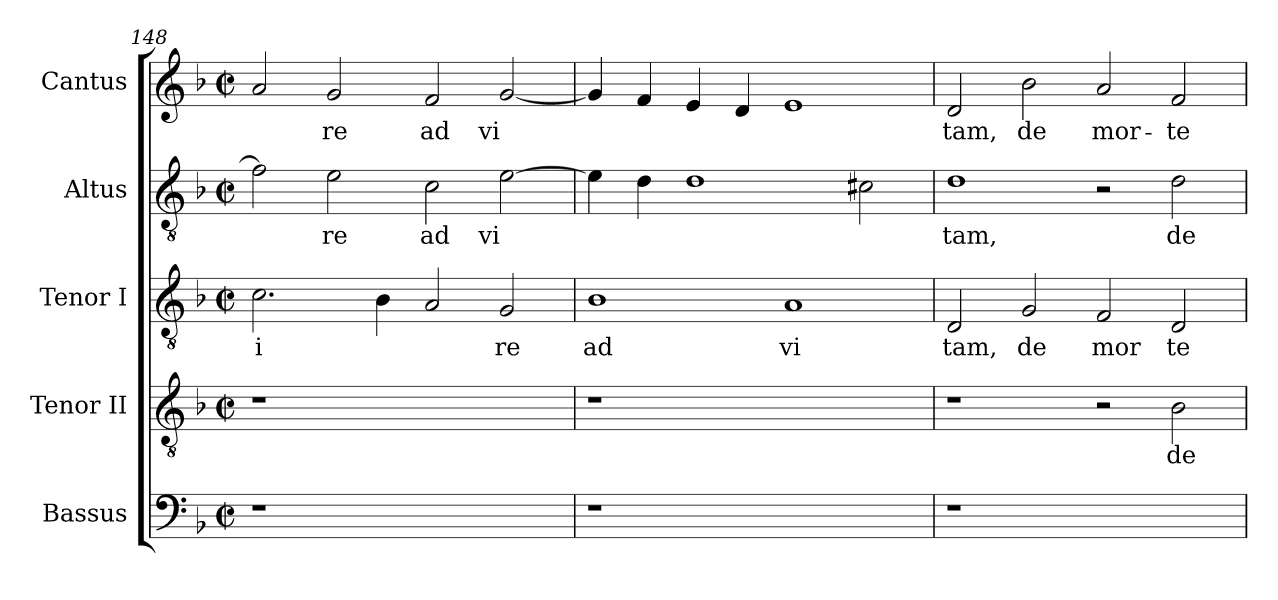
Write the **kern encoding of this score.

**kern	**kern	**text	**kern	**text	**kern	**text	**kern	**text
*part5	*part4	*part4	*part3	*part3	*part2	*part2	*part1	*part1
*staff5	*staff4	*staff4	*staff3	*staff3	*staff2	*staff2	*staff1	*staff1
*I"Bassus	*I"Tenor II	*	*I"Tenor I	*	*I"Altus	*	*I"Cantus	*
*I'B	*I'T II	*	*I'T I	*	*I'A	*	*I'C	*
*clefF4	*clefGv2	*	*clefGv2	*	*clefGv2	*	*clefG2	*
*k[b-]	*k[b-]	*	*k[b-]	*	*k[b-]	*	*k[b-]	*
*F:	*F:	*	*F:	*	*F:	*	*F:	*
*M2/2	*M2/2	*	*M2/2	*	*M2/2	*	*M2/2	*
*met(c|)	*met(c|)	*	*met(c|)	*	*met(c|)	*	*met(c|)	*
=148	=148	=148	=148	=148	=148	=148	=148	=148
!	!	!	!	!LO:LY:b:cj	!	!LO:LY:b:cj	!	!LO:LY:b:cj
1r	1r	.	2.c\	-i-	2f\]	--	2a/	--
!	!	!	!	!	!	!LO:LY:b:cj	!	!LO:LY:b:cj
.	.	.	.	.	2e\	-re	2g/	-re
!	!	!	!	!LO:LY:b:cj	!	!	!	!
.	.	.	4B-\	--	.	.	.	.
!	!	!	!	!LO:LY:b:cj	!	!LO:LY:b:cj	!	!LO:LY:b:cj
1ryy	1ryy	.	2A/	--	2c\	ad	2f/	ad
!	!	!	!	!LO:LY:b:cj	!	!LO:LY:b:cj	!	!LO:LY:b:cj
.	.	.	2G/	-re	[<2e\	vi-	[<2g/	vi-
!!LO:LB:g=z
=149	=149	=149	=149	=149	=149	=149	=149	=149
!	!	!	!	!LO:LY:b:cj	!	!LO:LY:b:cj	!	!LO:LY:b:cj
1r	1r	.	1B-	ad	4e\]	--	4g/]	--
!	!	!	!	!	!	!LO:LY:b:cj	!	!LO:LY:b:cj
.	.	.	.	.	4d\	--	4f/	--
!	!	!	!	!	!	!LO:LY:b:cj	!	!LO:LY:b:cj
.	.	.	.	.	1d	--	4e/	--
!	!	!	!	!	!	!	!	!LO:LY:b:cj
.	.	.	.	.	.	.	4d/	--
!	!	!	!	!LO:LY:b:cj	!	!	!	!LO:LY:b:cj
1ryy	1ryy	.	1A	vi	.	.	1e	--
!	!	!	!	!	!	!LO:LY:b:cj	!	!
.	.	.	.	.	2c#\	--	.	.
=150	=150	=150	=150	=150	=150	=150	=150	=150
!	!	!	!	!LO:LY:b:cj	!	!LO:LY:b:cj	!	!LO:LY:b:cj
1r	1r	.	2D/	tam,	1d	-tam,	2d/	-tam,
!	!	!	!	!LO:LY:b:cj	!	!	!	!LO:LY:b:cj
.	.	.	2G/	de	.	.	2b-\	de
!	!	!	!	!LO:LY:b:cj	!	!	!	!LO:LY:b:cj
1ryy	2r	.	2F/	mor	2r	.	2a/	mor-
!	!	!LO:LY:b:cj	!	!LO:LY:b:cj	!	!LO:LY:b:cj	!	!LO:LY:b:cj
.	2B-\	de	2D/	te	2d\	de	2f/	-te
=	=	=	=	=	=	=	=	=
*-	*-	*-	*-	*-	*-	*-	*-	*-
